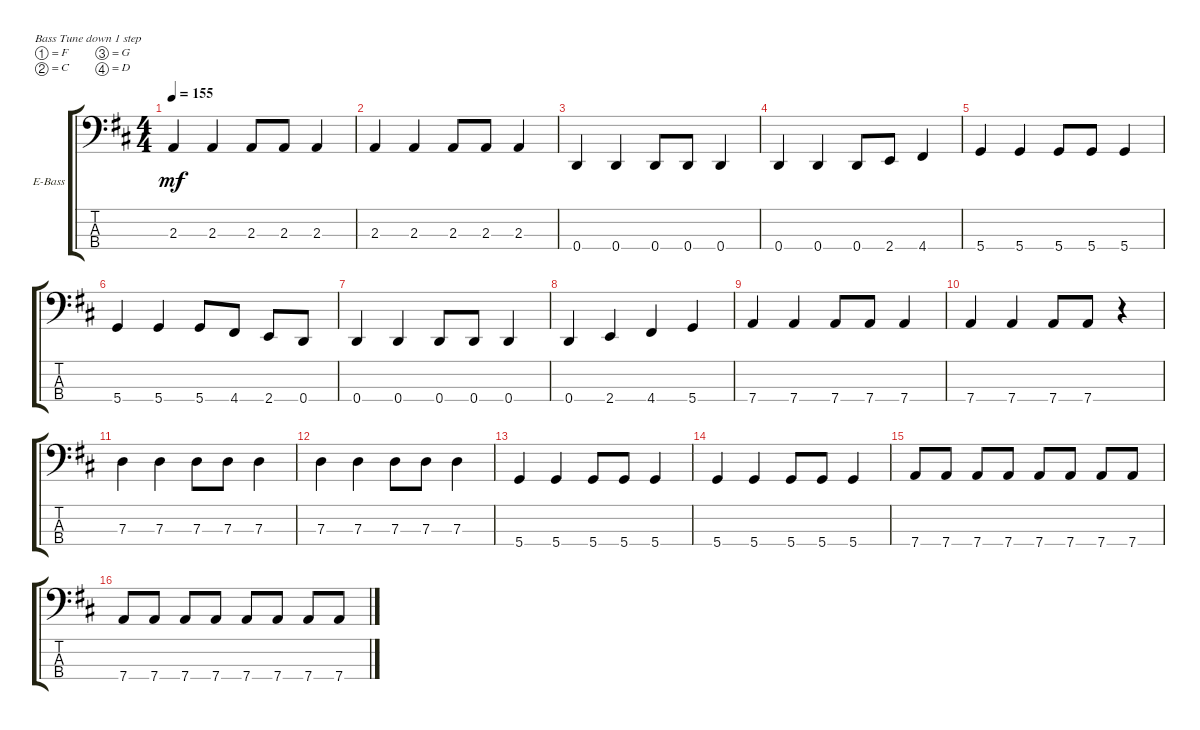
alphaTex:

\defaultSystemsLayout 4
\bracketExtendMode groupsimilarinstruments
\firstSystemTrackNameOrientation horizontal
\otherSystemsTrackNameOrientation horizontal
\track ("Electric Bass (Andera Kjølholm)" "E-Bass") {instrument electricbassfinger}
\staff {score tabs}
\tuning (F2 C2 G1 D1)
\ts (4 4)
\tempo 155
\clef f4
\ks d
2.3.4{dy mf} 2.3.4 2.3.8 2.3.8 2.3.4 |
2.3.4 2.3.4 2.3.8 2.3.8 2.3.4 |
0.4.4 0.4.4 0.4.8 0.4.8 0.4.4 |
0.4.4 0.4.4 0.4.8 2.4.8 4.4.4 |
5.4.4 5.4.4 5.4.8 5.4.8 5.4.4 |
5.4.4 5.4.4 5.4.8 4.4.8 2.4.8 0.4.8 |
0.4.4 0.4.4 0.4.8 0.4.8 0.4.4 |
0.4.4 2.4.4 4.4.4 5.4.4 |
7.4.4 7.4.4 7.4.8 7.4.8 7.4.4 |
7.4.4 7.4.4 7.4.8 7.4.8 r.4 |
7.3.4 7.3.4 7.3.8 7.3.8 7.3.4 |
7.3.4 7.3.4 7.3.8 7.3.8 7.3.4 |
5.4.4 5.4.4 5.4.8 5.4.8 5.4.4 |
5.4.4 5.4.4 5.4.8 5.4.8 5.4.4 |
7.4.8 7.4.8 7.4.8 7.4.8 7.4.8 7.4.8 7.4.8 7.4.8 |
7.4.8 7.4.8 7.4.8 7.4.8 7.4.8 7.4.8 7.4.8 7.4.8
